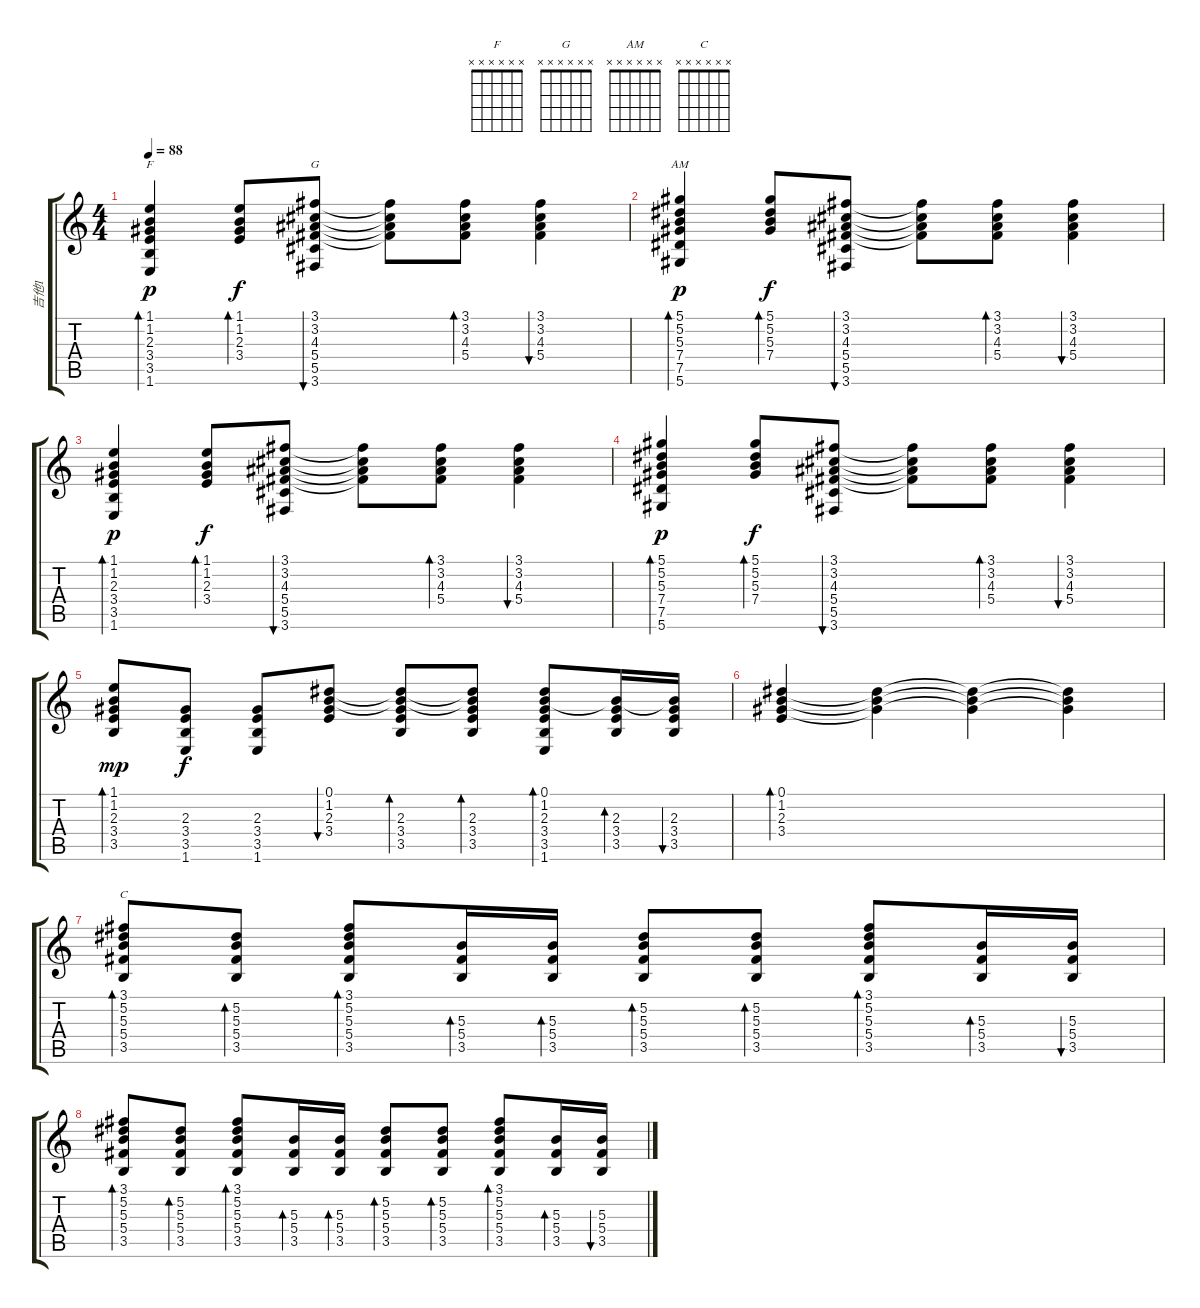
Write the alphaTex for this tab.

\track ("吉他1" "吉他1") {instrument acousticguitarsteel}
\staff {score tabs}
\tuning (Eb4 Bb3 Gb3 Db3 Ab2 Eb2) {hide}
\chord ("F" x x x x x x)
\chord ("G" x x x x x x)
\chord ("AM" x x x x x x)
\chord ("C" x x x x x x)
\ts (4 4)
\tempo 88
\clef g2
\ks c
(1.1 1.2 2.3 3.4 3.5 1.6).4{bd 30 ch "F" dy p} (1.1 1.2 2.3 3.4).8{bd 30 dy f} (3.1 3.2 4.3 5.4 5.5 3.6).8{bu 30 ch "G"} (3.1{t} 3.2{t} 4.3{t} 5.4{t}).8 (3.1 3.2 4.3 5.4).8{bd 30} (3.1 3.2 4.3 5.4).4{bu 30} |
(5.1 5.2 5.3 7.4 7.5 5.6).4{bd 30 ch "AM" dy p} (5.1 5.2 5.3 7.4).8{bd 30 dy f} (3.1 3.2 4.3 5.4 5.5 3.6).8{bu 30} (3.1{t} 3.2{t} 4.3{t} 5.4{t}).8 (3.1 3.2 4.3 5.4).8{bd 30} (3.1 3.2 4.3 5.4).4{bu 30} |
(1.1 1.2 2.3 3.4 3.5 1.6).4{bd 30 dy p} (1.1 1.2 2.3 3.4).8{bd 30 dy f} (3.1 3.2 4.3 5.4 5.5 3.6).8{bu 30} (3.1{t} 3.2{t} 4.3{t} 5.4{t}).8 (3.1 3.2 4.3 5.4).8{bd 30} (3.1 3.2 4.3 5.4).4{bu 30} |
(5.1 5.2 5.3 7.4 7.5 5.6).4{bd 30 dy p} (5.1 5.2 5.3 7.4).8{bd 30 dy f} (3.1 3.2 4.3 5.4 5.5 3.6).8{bu 30} (3.1{t} 3.2{t} 4.3{t} 5.4{t}).8 (3.1 3.2 4.3 5.4).8{bd 30} (3.1 3.2 4.3 5.4).4{bu 30} |
(1.1 1.2 2.3 3.4 3.5).8{bd 30 dy mp} (2.3 3.4 3.5 1.6).8{dy f} (2.3 3.4 3.5 1.6).8 (0.1 1.2 2.3 3.4).8{bu 30} (0.1{t} 1.2{t} 2.3 3.4 3.5).8{bd 30} (0.1{t} 1.2{t} 2.3 3.4 3.5).8{bd 30} (0.1 1.2 2.3 3.4 3.5 1.6).8{bd 30} (1.2{t} 2.3 3.4 3.5).16{bd 30} (1.2{t} 2.3 3.4 3.5).16{bu 30} |
(0.1 1.2 2.3 3.4).4{bd 30} (0.1{t} 1.2{t} 2.3{t}).4 (0.1{t} 1.2{t} 2.3{t}).4 (0.1{t} 1.2{t} 2.3{t}).4 |
(3.1 5.2 5.3 5.4 3.5).8{bd 30 ch "C"} (5.2 5.3 5.4 3.5).8{bd 30} (3.1 5.2 5.3 5.4 3.5).8{bd 30} (5.3 5.4 3.5).16{bd 30} (5.3 5.4 3.5).16{bd 30} (5.2 5.3 5.4 3.5).8{bd 30} (5.2 5.3 5.4 3.5).8{bd 30} (3.1 5.2 5.3 5.4 3.5).8{bd 30} (5.3 5.4 3.5).16{bd 30} (5.3 5.4 3.5).16{bu 30} |
(3.1 5.2 5.3 5.4 3.5).8{bd 30} (5.2 5.3 5.4 3.5).8{bd 30} (3.1 5.2 5.3 5.4 3.5).8{bd 30} (5.3 5.4 3.5).16{bd 30} (5.3 5.4 3.5).16{bd 30} (5.2 5.3 5.4 3.5).8{bd 30} (5.2 5.3 5.4 3.5).8{bd 30} (3.1 5.2 5.3 5.4 3.5).8{bd 30} (5.3 5.4 3.5).16{bd 30} (5.3 5.4 3.5).16{bu 30}
